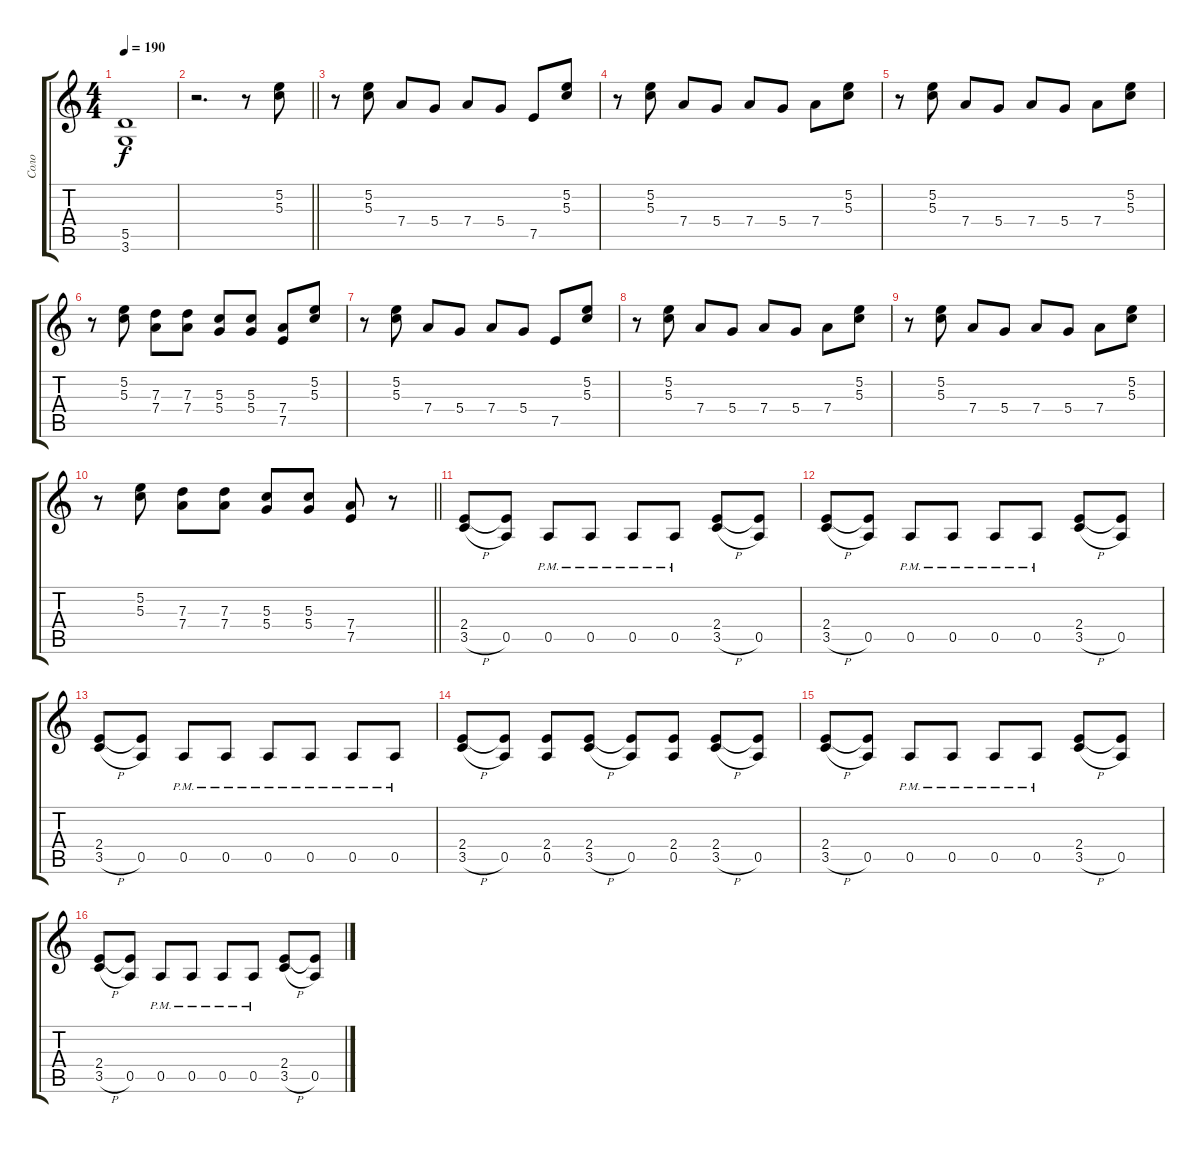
\track ("Соло" "Соло") {instrument distortionguitar}
\staff {score tabs}
\tuning (E4 B3 G3 D3 A2 E2) {hide}
\ts (4 4)
\tempo 190
\clef g2
\ks c
(5.5{t} 3.6{t}).1{dy f} |
\barLineRight lightlight
r.2{d} r.8 (5.2 5.3).8 |
r.8 (5.2 5.3).8 7.4.8 5.4.8 7.4.8 5.4.8 7.5.8 (5.2 5.3).8 |
r.8 (5.2 5.3).8 7.4.8 5.4.8 7.4.8 5.4.8 7.4.8 (5.2 5.3).8 |
r.8 (5.2 5.3).8 7.4.8 5.4.8 7.4.8 5.4.8 7.4.8 (5.2 5.3).8 |
r.8 (5.2 5.3).8 (7.3 7.4).8 (7.3 7.4).8 (5.3 5.4).8 (5.3 5.4).8 (7.4 7.5).8 (5.2 5.3).8 |
r.8 (5.2 5.3).8 7.4.8 5.4.8 7.4.8 5.4.8 7.5.8 (5.2 5.3).8 |
r.8 (5.2 5.3).8 7.4.8 5.4.8 7.4.8 5.4.8 7.4.8 (5.2 5.3).8 |
r.8 (5.2 5.3).8 7.4.8 5.4.8 7.4.8 5.4.8 7.4.8 (5.2 5.3).8 |
\barLineRight lightlight
r.8 (5.2 5.3).8 (7.3 7.4).8 (7.3 7.4).8 (5.3 5.4).8 (5.3 5.4).8 (7.4 7.5).8 r.8 |
(2.4 3.5{h}).8 (2.4{t} 0.5).8 0.5{pm}.8 0.5{pm}.8 0.5{pm}.8 0.5{pm}.8 (2.4 3.5{h}).8 (2.4{t} 0.5).8 |
(2.4 3.5{h}).8 (2.4{t} 0.5).8 0.5{pm}.8 0.5{pm}.8 0.5{pm}.8 0.5{pm}.8 (2.4 3.5{h}).8 (2.4{t} 0.5).8 |
(2.4 3.5{h}).8 (2.4{t} 0.5).8 0.5{pm}.8 0.5{pm}.8 0.5{pm}.8 0.5{pm}.8 0.5{pm}.8 0.5{pm}.8 |
(2.4 3.5{h}).8 (2.4{t} 0.5).8 (2.4 0.5).8 (2.4 3.5{h}).8 (2.4{t} 0.5).8 (2.4 0.5).8 (2.4 3.5{h}).8 (2.4{t} 0.5).8 |
(2.4 3.5{h}).8 (2.4{t} 0.5).8 0.5{pm}.8 0.5{pm}.8 0.5{pm}.8 0.5{pm}.8 (2.4 3.5{h}).8 (2.4{t} 0.5).8 |
(2.4 3.5{h}).8 (2.4{t} 0.5).8 0.5{pm}.8 0.5{pm}.8 0.5{pm}.8 0.5{pm}.8 (2.4 3.5{h}).8 (2.4{t} 0.5).8
